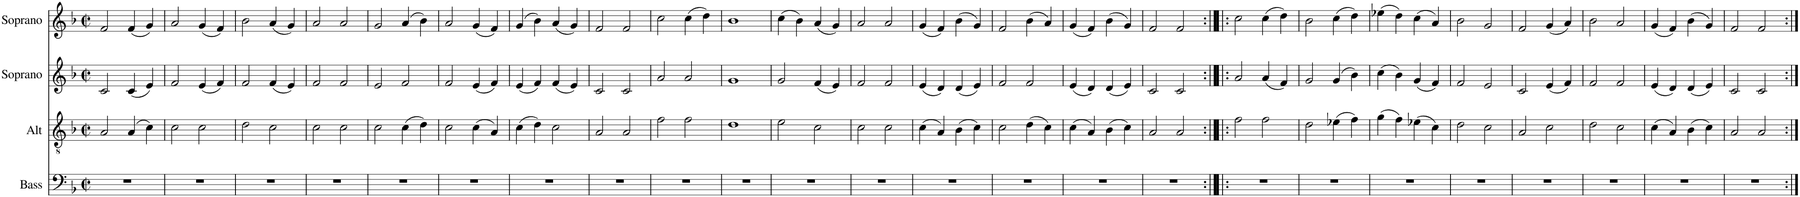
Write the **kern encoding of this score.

**kern	**kern	**kern	**kern
*part4	*part3	*part2	*part1
*staff4	*staff3	*staff2	*staff1
*I"Bass	*I"Alt	*I"Soprano	*I"Soprano
*I'B.	*I'A.	*I'S.	*I'S.
*clefF4	*clefGv2	*clefG2	*clefG2
*k[b-]	*k[b-]	*k[b-]	*k[b-]
*M2/2	*M2/2	*M2/2	*M2/2
*met(c|)	*met(c|)	*met(c|)	*met(c|)
=1	=1	=1	=1
1r	2A/	2c/	2f/
.	(4A/	(4c/	(4f/
.	4c\)	4e/)	4g/)
=2	=2	=2	=2
1r	2c\	2f/	2a/
.	2c\	(4e/	(4g/
.	.	4f/)	4f/)
=3	=3	=3	=3
1r	2d\	2f/	2b-\
.	2c\	(4f/	(4a/
.	.	4e/)	4g/)
=4	=4	=4	=4
1r	2c\	2f/	2a/
.	2c\	2f/	2a/
=5	=5	=5	=5
1r	2c\	2e/	2g/
.	(4c\	2f/	(4a/
.	4d\)	.	4b-\)
=6	=6	=6	=6
1r	2c\	2f/	2a/
.	(4c\	(4e/	(4g/
.	4A/)	4f/)	4f/)
=7	=7	=7	=7
1r	(4c\	(4e/	(4g/
.	4d\)	4f/)	4b-\)
.	2c\	(4f/	(4a/
.	.	4e/)	4g/)
=8	=8	=8	=8
1r	2A/	2c/	2f/
.	2A/	2c/	2f/
=9	=9	=9	=9
1r	2f\	2a/	2cc\
.	2f\	2a/	(4cc\
.	.	.	4dd\)
=10	=10	=10	=10
1r	1d	1g	1b-
=11	=11	=11	=11
1r	2e\	2g/	(4cc\
.	.	.	4b-\)
.	2c\	(4f/	(4a/
.	.	4e/)	4g/)
=12	=12	=12	=12
1r	2c\	2f/	2a/
.	2c\	2f/	2a/
=13	=13	=13	=13
1r	(4c\	(4e/	(4g/
.	4A/)	4d/)	4f/)
.	(4B-\	(4d/	(4b-\
.	4c\)	4e/)	4g/)
=14	=14	=14	=14
1r	2c\	2f/	2f/
.	(4d\	2f/	(4b-\
.	4c\)	.	4a/)
=15	=15	=15	=15
1r	(4c\	(4e/	(4g/
.	4A/)	4d/)	4f/)
.	(4B-\	(4d/	(4b-\
.	4c\)	4e/)	4g/)
=16	=16	=16	=16
1r	2A/	2c/	2f/
.	2A/	2c/	2f/
=17:|!|:	=17:|!|:	=17:|!|:	=17:|!|:
1r	2f\	2a/	2cc\
.	2f\	(4a/	(4cc\
.	.	4f/)	4dd\)
=18	=18	=18	=18
1r	2d\	2g/	2b-\
.	(4e-X\	(4g/	(4cc\
.	4f\)	4b-\)	4dd\)
=19	=19	=19	=19
1r	(4g\	(4cc\	(4ee-X\
.	4f\)	4b-\)	4dd\)
.	(4e-X\	(4g/	(4cc\
.	4c\)	4f/)	4a/)
=20	=20	=20	=20
1r	2d\	2f/	2b-\
.	2c\	2e/	2g/
=21	=21	=21	=21
1r	2A/	2c/	2f/
.	2c\	(4e/	(4g/
.	.	4f/)	4a/)
=22	=22	=22	=22
1r	2d\	2f/	2b-\
.	2c\	2f/	2a/
=23	=23	=23	=23
1r	(4c\	(4e/	(4g/
.	4A/)	4d/)	4f/)
.	(4B-\	(4d/	(4b-\
.	4c\)	4e/)	4g/)
=24	=24	=24	=24
1r	2A/	2c/	2f/
.	2A/	2c/	2f/
=:|!	=:|!	=:|!	=:|!
*-	*-	*-	*-
